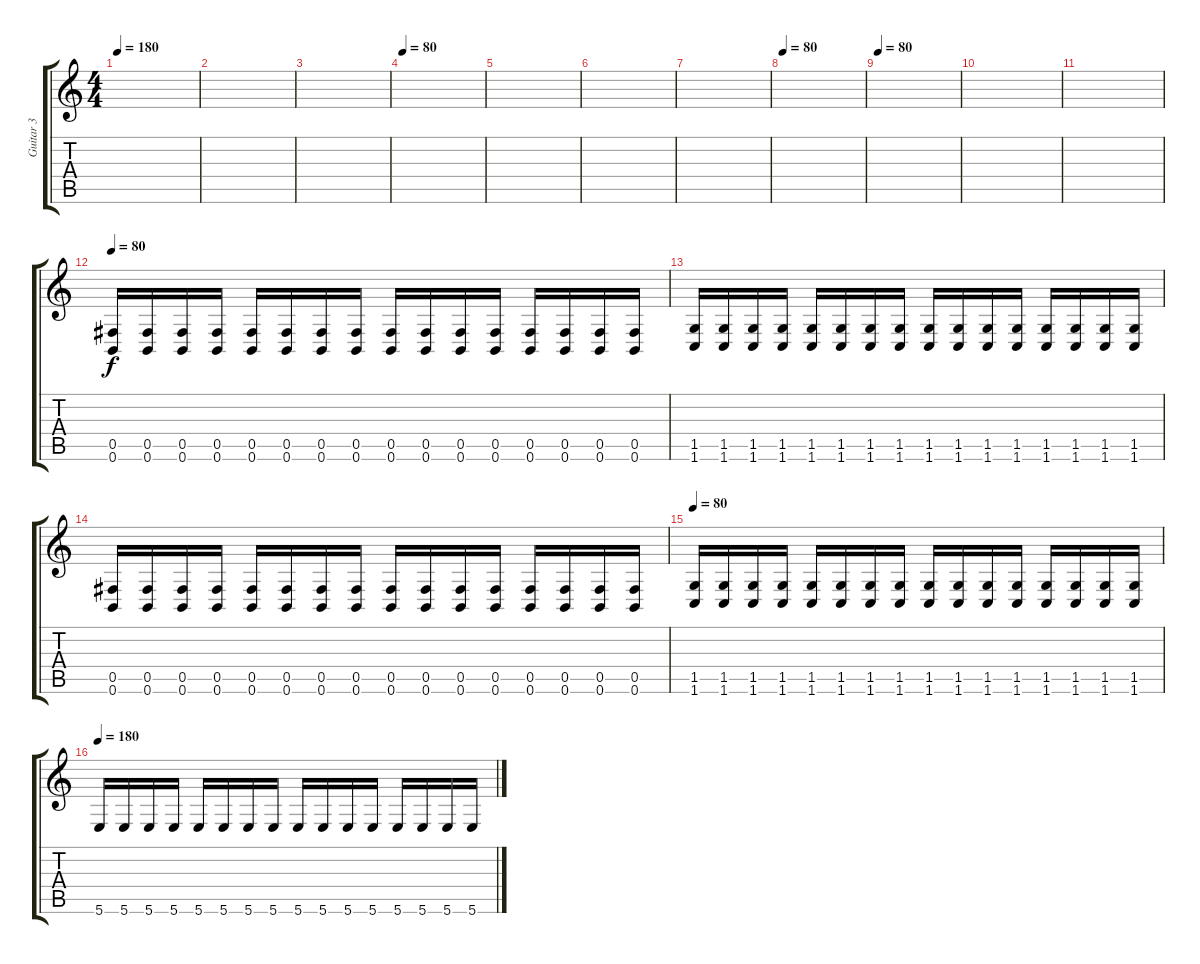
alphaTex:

\track ("Guitar 3" "Guitar 3") {instrument distortionguitar}
\staff {score tabs}
\tuning (Db4 Ab3 E3 B2 Gb2 B1) {hide}
\ts (4 4)
\tempo 180
\clef g2
\ks c
|
|
|
\tempo 80
|
|
|
|
\tempo 80
|
\tempo 80
|
|
|
\tempo 80
(0.5 0.6).16 (0.5 0.6).16 (0.5 0.6).16 (0.5 0.6).16 (0.5 0.6).16 (0.5 0.6).16 (0.5 0.6).16 (0.5 0.6).16 (0.5 0.6).16 (0.5 0.6).16 (0.5 0.6).16 (0.5 0.6).16 (0.5 0.6).16 (0.5 0.6).16 (0.5 0.6).16 (0.5 0.6).16 |
(1.5 1.6).16 (1.5 1.6).16 (1.5 1.6).16 (1.5 1.6).16 (1.5 1.6).16 (1.5 1.6).16 (1.5 1.6).16 (1.5 1.6).16 (1.5 1.6).16 (1.5 1.6).16 (1.5 1.6).16 (1.5 1.6).16 (1.5 1.6).16 (1.5 1.6).16 (1.5 1.6).16 (1.5 1.6).16 |
(0.5 0.6).16 (0.5 0.6).16 (0.5 0.6).16 (0.5 0.6).16 (0.5 0.6).16 (0.5 0.6).16 (0.5 0.6).16 (0.5 0.6).16 (0.5 0.6).16 (0.5 0.6).16 (0.5 0.6).16 (0.5 0.6).16 (0.5 0.6).16 (0.5 0.6).16 (0.5 0.6).16 (0.5 0.6).16 |
\tempo 80
(1.5 1.6).16 (1.5 1.6).16 (1.5 1.6).16 (1.5 1.6).16 (1.5 1.6).16 (1.5 1.6).16 (1.5 1.6).16 (1.5 1.6).16 (1.5 1.6).16 (1.5 1.6).16 (1.5 1.6).16 (1.5 1.6).16 (1.5 1.6).16 (1.5 1.6).16 (1.5 1.6).16 (1.5 1.6).16 |
\tempo 180
5.6.16 5.6.16 5.6.16 5.6.16 5.6.16 5.6.16 5.6.16 5.6.16 5.6.16 5.6.16 5.6.16 5.6.16 5.6.16 5.6.16 5.6.16 5.6.16
